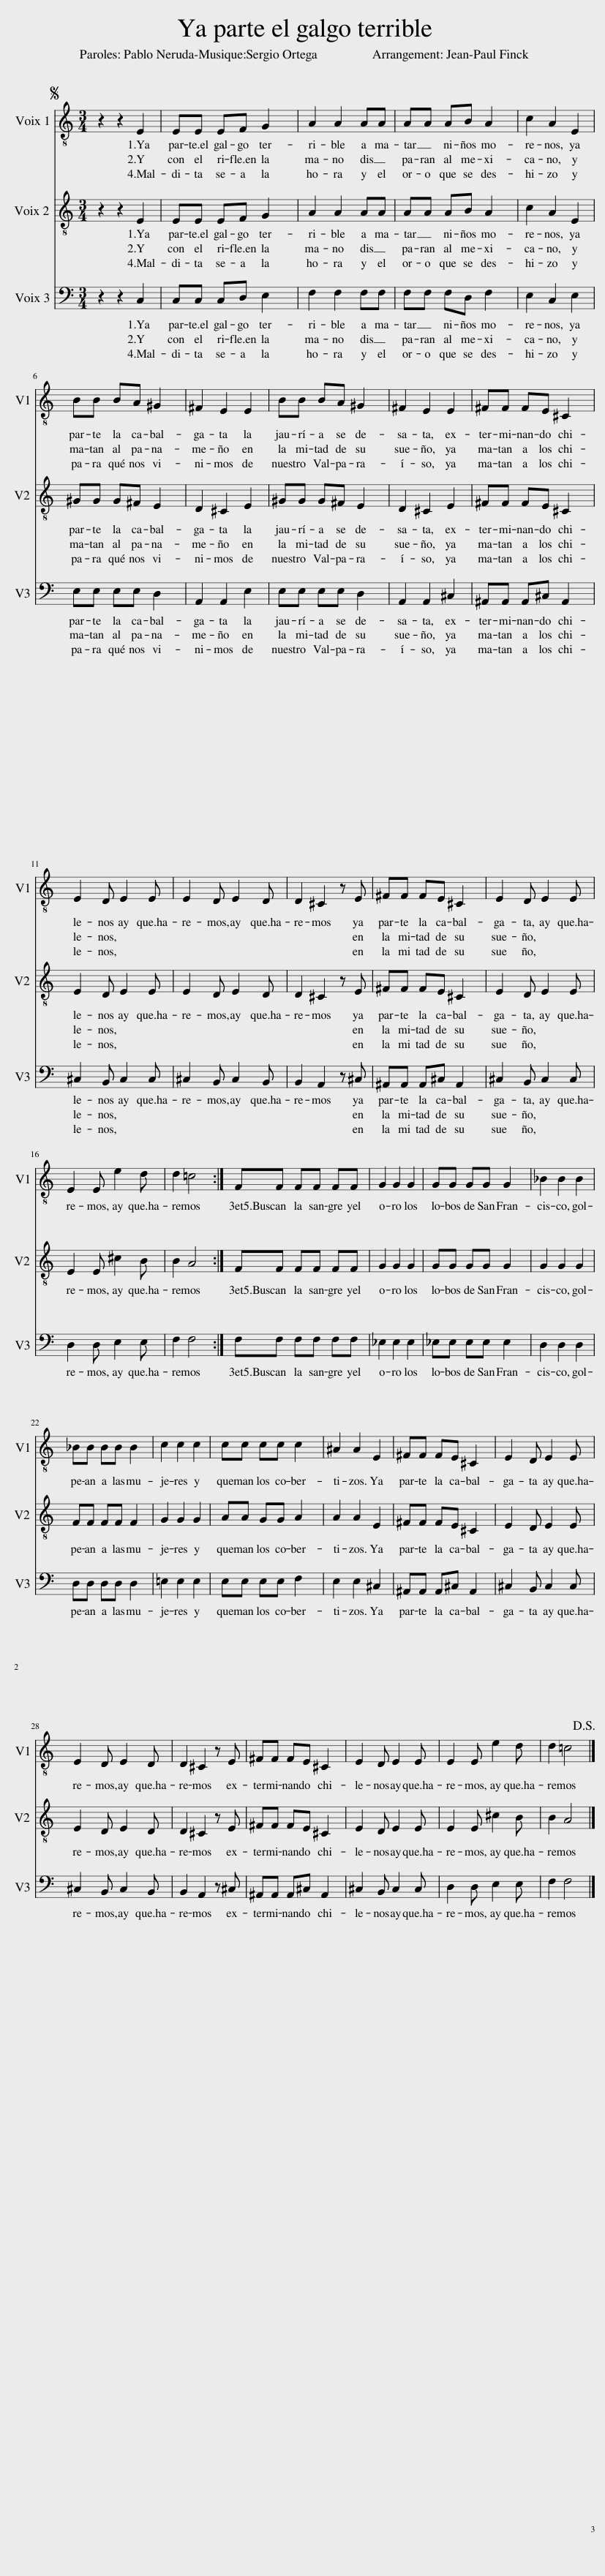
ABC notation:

X:1
%%score 1 2 3
L:1/8
M:3/4
I:linebreak $
K:C
V:1 treble-8
V:2 treble-8
V:3 bass
V:1
S z2 z2 E2 | EE EF G2 | A2 A2 AA | AA AB A2 | c2 A2 E2 |$ %5
 BB BA ^G2 | ^F2 E2 E2 | BB BA ^G2 | ^F2 E2 E2 | ^FF FE ^C2 |$ %10
 E2 D E2 E | E2 D E2 D | D2 ^C2 z E | ^FF FE ^C2 | E2 D E2 E |$ %15
 E2 E e2 d | d2 =c4 :| FF FF FF | G2 G2 G2 | GG GG G2 | %20
 _B2 B2 B2 |$ _BB BB B2 | c2 c2 c2 | cc cc c2 | ^A2 A2 E2 | %25
 ^FF FE ^C2 | E2 D E2 E |$ E2 D E2 D | D2 ^C2 z E | ^FF FE ^C2 | %30
 E2 D E2 E | E2 E e2 d | d2 =c4!D.S.! |] %33
V:2
 z2 z2 E2 | EE EF G2 | A2 A2 AA | AA AB A2 | c2 A2 E2 |$ %5
 ^GG G^F E2 | D2 ^C2 E2 | ^GG G^F E2 | D2 ^C2 E2 | ^FF FE ^C2 |$ %10
 E2 D E2 E | E2 D E2 D | D2 ^C2 z E | ^FF FE ^C2 | E2 D E2 E |$ %15
 E2 E ^c2 B | B2 A4 :| FF FF FF | G2 G2 G2 | GG GG G2 | %20
 G2 G2 G2 |$ FF FF F2 | G2 G2 G2 | AA GG A2 | A2 A2 E2 | %25
 ^FF FE ^C2 | E2 D E2 E |$ E2 D E2 D | D2 ^C2 z E | ^FF FE ^C2 | %30
 E2 D E2 E | E2 E ^c2 B | B2 A4 |] %33
V:3
 z2 z2 C,2 | C,C, C,D, E,2 | F,2 F,2 F,F, | F,F, F,D, F,2 | E,2 C,2 E,2 |$ %5
 E,E, E,E, D,2 | A,,2 A,,2 E,2 | E,E, E,E, D,2 | A,,2 A,,2 ^C,2 | ^A,,A,, A,,^C, A,,2 |$ %10
 ^C,2 B,, C,2 C, | ^C,2 B,, C,2 B,, | B,,2 A,,2 z ^C, | ^A,,A,, A,,^C, A,,2 | ^C,2 B,, C,2 C, |$ %15
 D,2 D, E,2 E, | F,2 F,4 :| F,F, F,F, F,F, | _E,2 E,2 E,2 | _E,E, E,E, E,2 | %20
 D,2 D,2 D,2 |$ D,D, D,D, D,2 | =E,2 E,2 E,2 | E,E, E,E, F,2 | E,2 E,2 ^C,2 | %25
 ^A,,A,, A,,^C, A,,2 | ^C,2 B,, C,2 C, |$ ^C,2 B,, C,2 B,, | B,,2 A,,2 z ^C, | ^A,,A,, A,,^C, A,,2 | %30
 ^C,2 B,, C,2 C, | D,2 D, E,2 E, | F,2 F,4 |] %33
